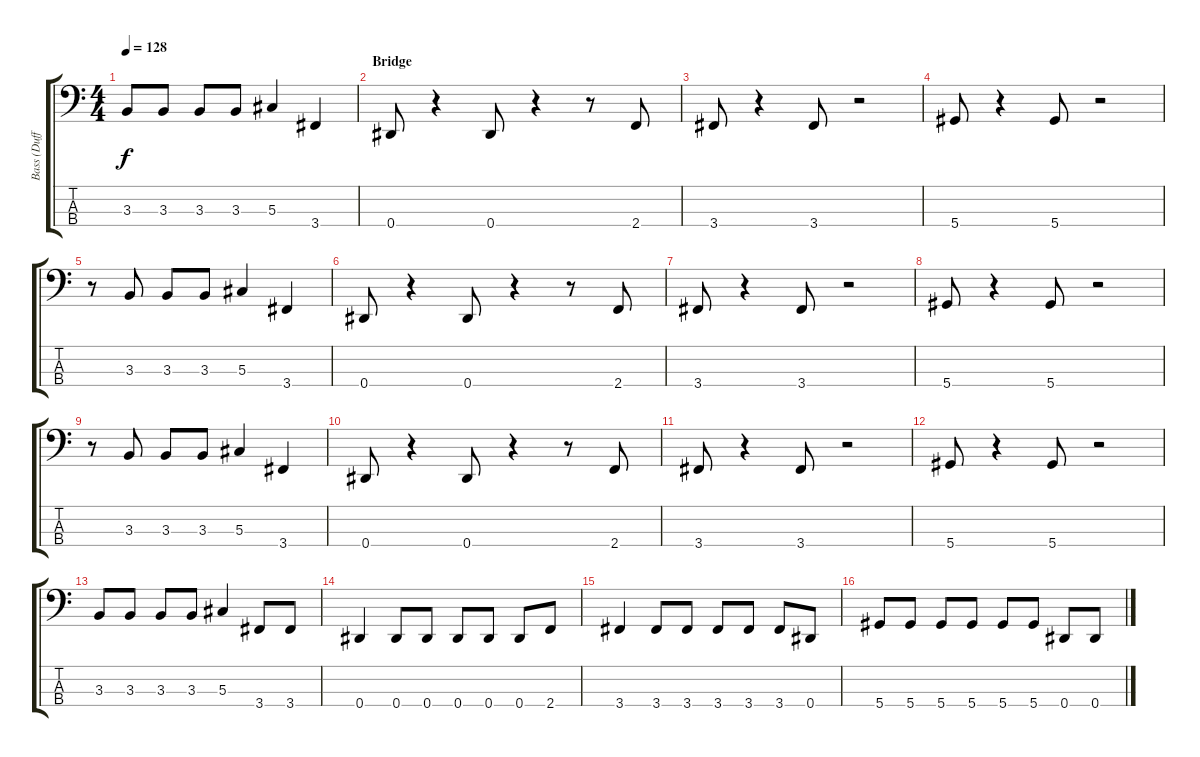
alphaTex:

\track ("Bass (Duff)" "Bass (Duff") {instrument electricbasspick}
\staff {score tabs}
\tuning (Gb2 Db2 Ab1 Eb1) {hide}
\ts (4 4)
\tempo 128
\clef f4
\ks c
3.3.8{dy f} 3.3.8 3.3.8 3.3.8 5.3.4 3.4.4 |
\section ("" "Bridge")
0.4.8 r.4 0.4.8 r.4 r.8 2.4.8 |
3.4.8 r.4 3.4.8 r.2 |
5.4.8 r.4 5.4.8 r.2 |
r.8 3.3.8 3.3.8 3.3.8 5.3.4 3.4.4 |
0.4.8 r.4 0.4.8 r.4 r.8 2.4.8 |
3.4.8 r.4 3.4.8 r.2 |
5.4.8 r.4 5.4.8 r.2 |
r.8 3.3.8 3.3.8 3.3.8 5.3.4 3.4.4 |
0.4.8 r.4 0.4.8 r.4 r.8 2.4.8 |
3.4.8 r.4 3.4.8 r.2 |
5.4.8 r.4 5.4.8 r.2 |
3.3.8 3.3.8 3.3.8 3.3.8 5.3.4 3.4.8 3.4.8 |
0.4.4 0.4.8 0.4.8 0.4.8 0.4.8 0.4.8 2.4.8 |
3.4.4 3.4.8 3.4.8 3.4.8 3.4.8 3.4.8 0.4.8 |
5.4.8 5.4.8 5.4.8 5.4.8 5.4.8 5.4.8 0.4.8 0.4.8
